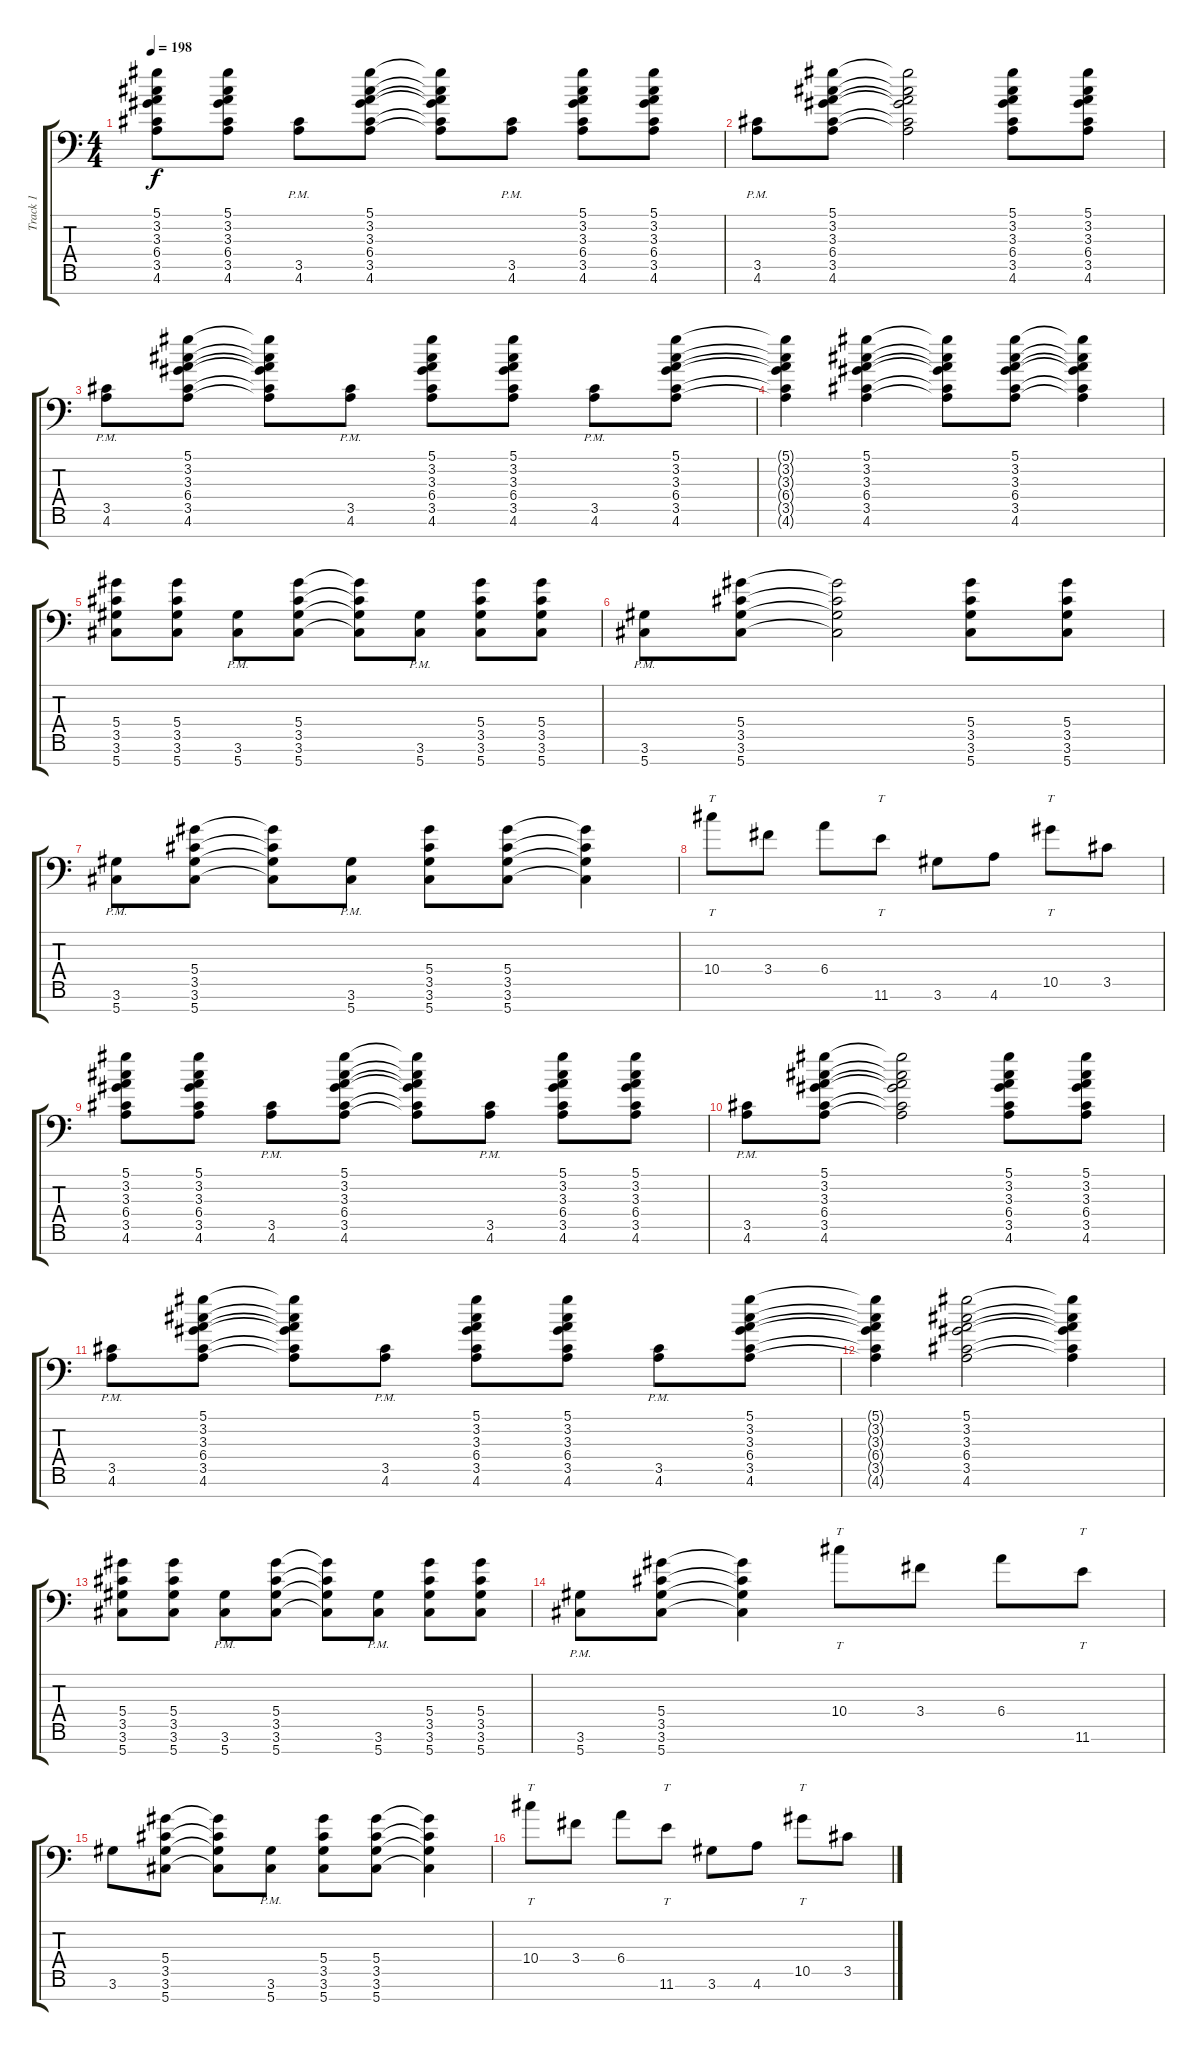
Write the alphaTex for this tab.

\track ("Track 1" "Track 1") {instrument distortionguitar}
\staff {score tabs}
\tuning (Eb4 Bb3 F3 Eb3 Bb2 F2 Ab1) {hide}
\ts (4 4)
\tempo 198
\clef f4
\ks c
(5.1 3.2 3.3 6.4 3.5 4.6).8{dy f} (5.1 3.2 3.3 6.4 3.5 4.6).8 (3.5{pm} 4.6{pm}).8 (5.1 3.2 3.3 6.4 3.5 4.6).8 (5.1{t} 3.2{t} 3.3{t} 6.4{t} 3.5{t} 4.6{t}).8 (3.5{pm} 4.6{pm}).8 (5.1 3.2 3.3 6.4 3.5 4.6).8 (5.1 3.2 3.3 6.4 3.5 4.6).8 |
(3.5{pm} 4.6{pm}).8 (5.1 3.2 3.3 6.4 3.5 4.6).8 (5.1{t} 3.2{t} 3.3{t} 6.4{t} 3.5{t} 4.6{t}).2 (5.1 3.2 3.3 6.4 3.5 4.6).8 (5.1 3.2 3.3 6.4 3.5 4.6).8 |
(3.5{pm} 4.6{pm}).8 (5.1 3.2 3.3 6.4 3.5 4.6).8 (5.1{t} 3.2{t} 3.3{t} 6.4{t} 3.5{t} 4.6{t}).8 (3.5{pm} 4.6{pm}).8 (5.1 3.2 3.3 6.4 3.5 4.6).8 (5.1 3.2 3.3 6.4 3.5 4.6).8 (3.5{pm} 4.6{pm}).8 (5.1 3.2 3.3 6.4 3.5 4.6).8 |
(5.1{t} 3.2{t} 3.3{t} 6.4{t} 3.5{t} 4.6{t}).4 (5.1 3.2 3.3 6.4 3.5 4.6).4 (5.1{t} 3.2{t} 3.3{t} 6.4{t} 3.5{t} 4.6{t}).8 (5.1 3.2 3.3 6.4 3.5 4.6).8 (5.1{t} 3.2{t} 3.3{t} 6.4{t} 3.5{t} 4.6{t}).4 |
(5.4 3.5 3.6 5.7).8 (5.4 3.5 3.6 5.7).8 (3.6{pm} 5.7{pm}).8 (5.4 3.5 3.6 5.7).8 (5.4{t} 3.5{t} 3.6{t} 5.7{t}).8 (3.6{pm} 5.7{pm}).8 (5.4 3.5 3.6 5.7).8 (5.4 3.5 3.6 5.7).8 |
(3.6{pm} 5.7{pm}).8 (5.4 3.5 3.6 5.7).8 (5.4{t} 3.5{t} 3.6{t} 5.7{t}).2 (5.4 3.5 3.6 5.7).8 (5.4 3.5 3.6 5.7).8 |
(3.6{pm} 5.7{pm}).8 (5.4 3.5 3.6 5.7).8 (5.4{t} 3.5{t} 3.6{t} 5.7{t}).8 (3.6{pm} 5.7{pm}).8 (5.4 3.5 3.6 5.7).8 (5.4 3.5 3.6 5.7).8 (5.4{t} 3.5{t} 3.6{t} 5.7{t}).4 |
10.4.8{tt} 3.4.8 6.4.8 11.6.8{tt} 3.6.8 4.6.8 10.5.8{tt} 3.5.8 |
(5.1 3.2 3.3 6.4 3.5 4.6).8 (5.1 3.2 3.3 6.4 3.5 4.6).8 (3.5{pm} 4.6{pm}).8 (5.1 3.2 3.3 6.4 3.5 4.6).8 (5.1{t} 3.2{t} 3.3{t} 6.4{t} 3.5{t} 4.6{t}).8 (3.5{pm} 4.6{pm}).8 (5.1 3.2 3.3 6.4 3.5 4.6).8 (5.1 3.2 3.3 6.4 3.5 4.6).8 |
(3.5{pm} 4.6{pm}).8 (5.1 3.2 3.3 6.4 3.5 4.6).8 (5.1{t} 3.2{t} 3.3{t} 6.4{t} 3.5{t} 4.6{t}).2 (5.1 3.2 3.3 6.4 3.5 4.6).8 (5.1 3.2 3.3 6.4 3.5 4.6).8 |
(3.5{pm} 4.6{pm}).8 (5.1 3.2 3.3 6.4 3.5 4.6).8 (5.1{t} 3.2{t} 3.3{t} 6.4{t} 3.5{t} 4.6{t}).8 (3.5{pm} 4.6{pm}).8 (5.1 3.2 3.3 6.4 3.5 4.6).8 (5.1 3.2 3.3 6.4 3.5 4.6).8 (3.5{pm} 4.6{pm}).8 (5.1 3.2 3.3 6.4 3.5 4.6).8 |
(5.1{t} 3.2{t} 3.3{t} 6.4{t} 3.5{t} 4.6{t}).4 (5.1 3.2 3.3 6.4 3.5 4.6).2 (5.1{t} 3.2{t} 3.3{t} 6.4{t} 3.5{t} 4.6{t}).4 |
(5.4 3.5 3.6 5.7).8 (5.4 3.5 3.6 5.7).8 (3.6{pm} 5.7{pm}).8 (5.4 3.5 3.6 5.7).8 (5.4{t} 3.5{t} 3.6{t} 5.7{t}).8 (3.6{pm} 5.7{pm}).8 (5.4 3.5 3.6 5.7).8 (5.4 3.5 3.6 5.7).8 |
(3.6{pm} 5.7{pm}).8 (5.4 3.5 3.6 5.7).8 (5.4{t} 3.5{t} 3.6{t} 5.7{t}).4 10.4.8{tt} 3.4.8 6.4.8 11.6.8{tt} |
3.6.8 (5.4 3.5 3.6 5.7).8 (5.4{t} 3.5{t} 3.6{t} 5.7{t}).8 (3.6{pm} 5.7{pm}).8 (5.4 3.5 3.6 5.7).8 (5.4 3.5 3.6 5.7).8 (5.4{t} 3.5{t} 3.6{t} 5.7{t}).4 |
10.4.8{tt} 3.4.8 6.4.8 11.6.8{tt} 3.6.8 4.6.8 10.5.8{tt} 3.5.8
